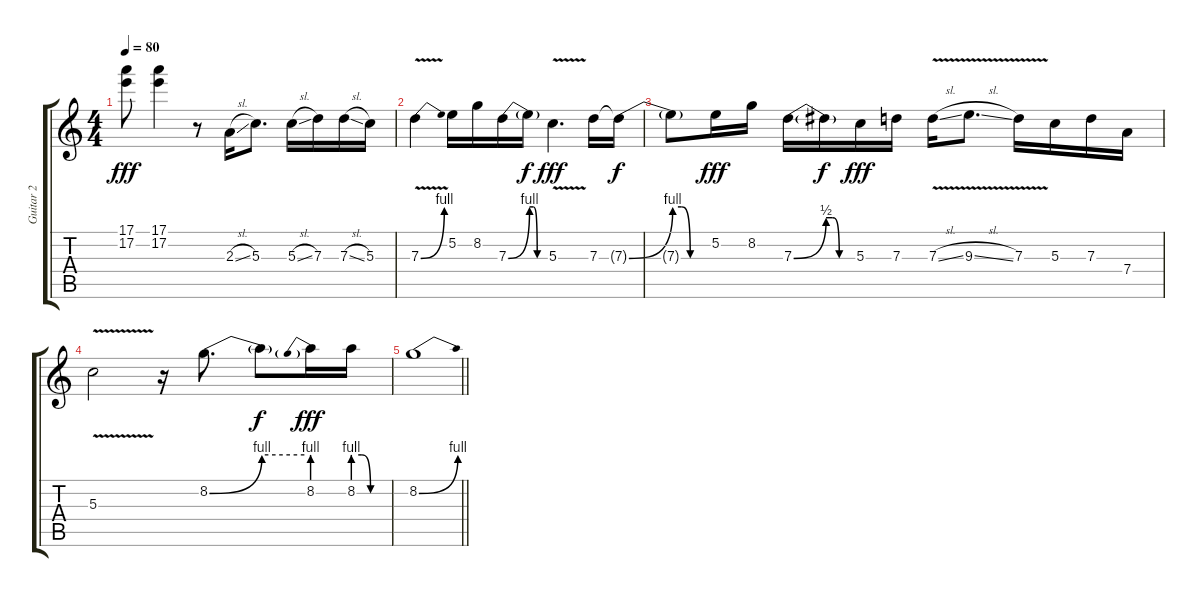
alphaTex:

\track ("Guitar 2" "Guitar 2") {instrument electricguitarjazz}
\staff {score tabs}
\tuning (E4 B3 G3 D3 A2 E2) {hide}
\ts (4 4)
\tempo 80
\clef g2
\ks c
(17.1 17.2).8{dy fff} (17.1 17.2).4 r.8 2.3{sl}.16 5.3.8{d} 5.3{sl}.16 7.3.16 7.3{sl}.16 5.3.16 |
7.3{be (bend 0 0 60 4) v}.4 5.2.16 8.2.16 7.3{be (bend 0 0 60 4)}.16 7.3{be (custom 0 4 15 4 30 0 60 0) t}.16{dy f} 5.3{v}.4{d dy fff} 7.3.16 7.3{be (bend 0 0 60 4) t}.16{dy f} |
7.3{be (custom 0 4 15 4 30 0 60 0) t}.8 5.2.16{dy fff} 8.2.16 7.3{be (bend 0 0 60 2)}.16 7.3{be (custom 0 2 15 2 30 0 60 0) t}.16{dy f} 5.3.16{dy fff} 7.3.16 7.3{v sl}.16 9.3{v sl}.8{d} 7.3{v}.16 5.3.16 7.3.16 7.4.16 |
5.3{v}.2 r.16 8.2{be (bend 0 0 60 4)}.8{d} 8.2{be (hold 0 4 60 4) t}.8{dy f} 8.2{be (prebend 0 4 60 4)}.16{dy fff} 8.2{be (custom 0 4 15 4 30 0 60 0)}.16 |
\barLineRight lightlight
8.2{be (bend 0 0 60 4)}.1
